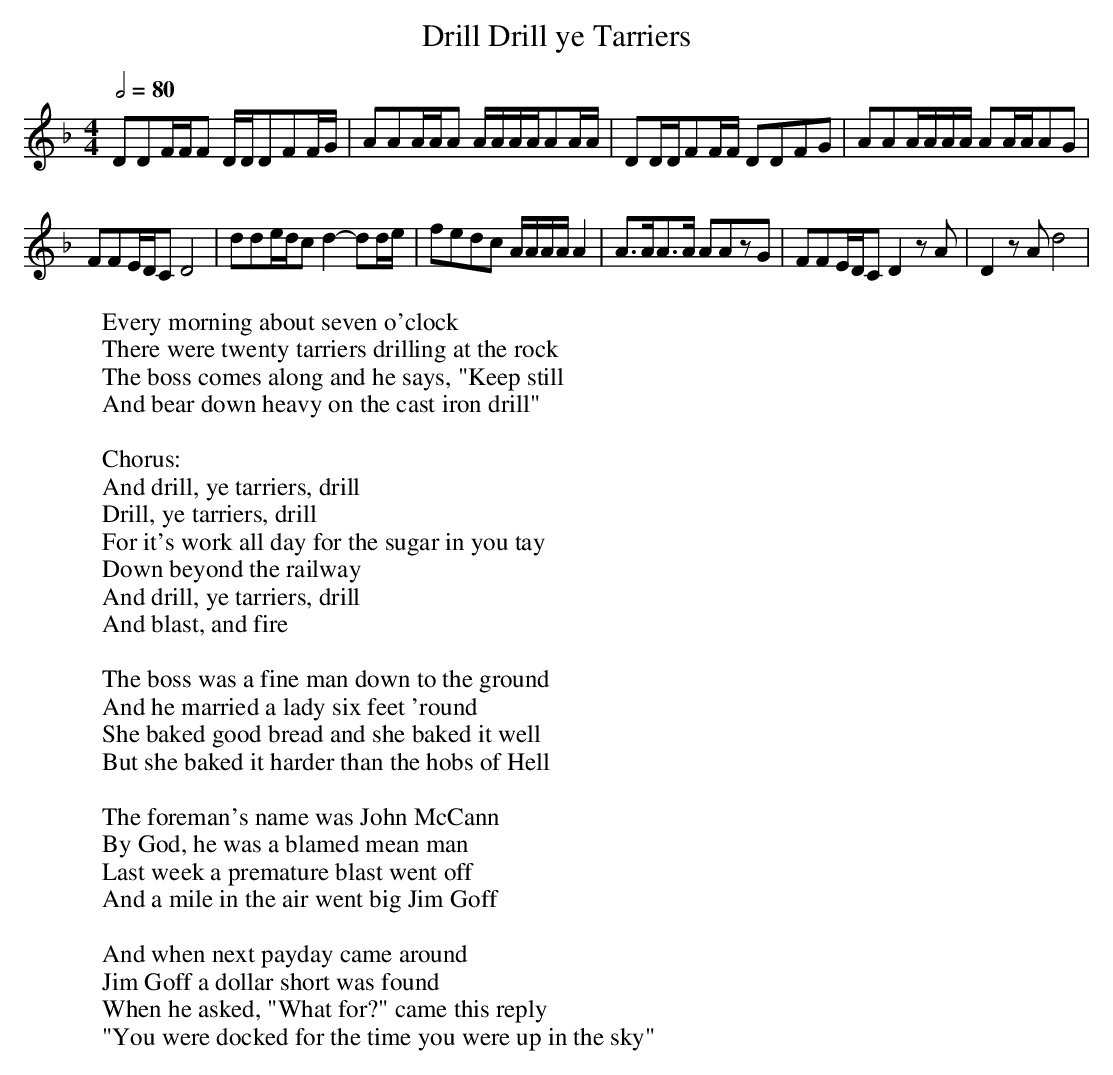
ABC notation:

X:1
T:Drill ye Tarriers, Drill
M:4/4
L:1/8
Q:2/4=80
W:Every morning about seven o'clock
W:There were twenty tarriers drilling at the rock
W:The boss comes along and he says, "Keep still
W:And bear down heavy on the cast iron drill"
W:
W:  Chorus:
W:  And drill, ye tarriers, drill
W:  Drill, ye tarriers, drill
W:  For it's work all day for the sugar in you tay
W:  Down beyond the railway
W:  And drill, ye tarriers, drill
W:  And blast, and fire
W:
W:The boss was a fine man down to the ground
W:And he married a lady six feet 'round
W:She baked good bread and she baked it well
W:But she baked it harder than the hobs of Hell
W:
W:The foreman's name was John McCann
W:By God, he was a blamed mean man
W:Last week a premature blast went off
W:And a mile in the air went big Jim Goff
W:
W:And when next payday came around
W:Jim Goff a dollar short was found
W:When he asked, "What for?" came this reply
W:"You were docked for the time you were up in the sky"
K:F
DDF/F/F D/D/DFF/G/|AAA/A/A A/A/A/A/AA/A/|\
DD/D/FF/F/ DDFG|AAA/A/A/A/ AA/A/AG|
FFE/D/C D4|dde/d/c d2-dd/e/|fedc A/A/A/A/A2|\
A3/2A/A3/2A/ AAzG|FFE/D/C D2zA|D2zA d4|
